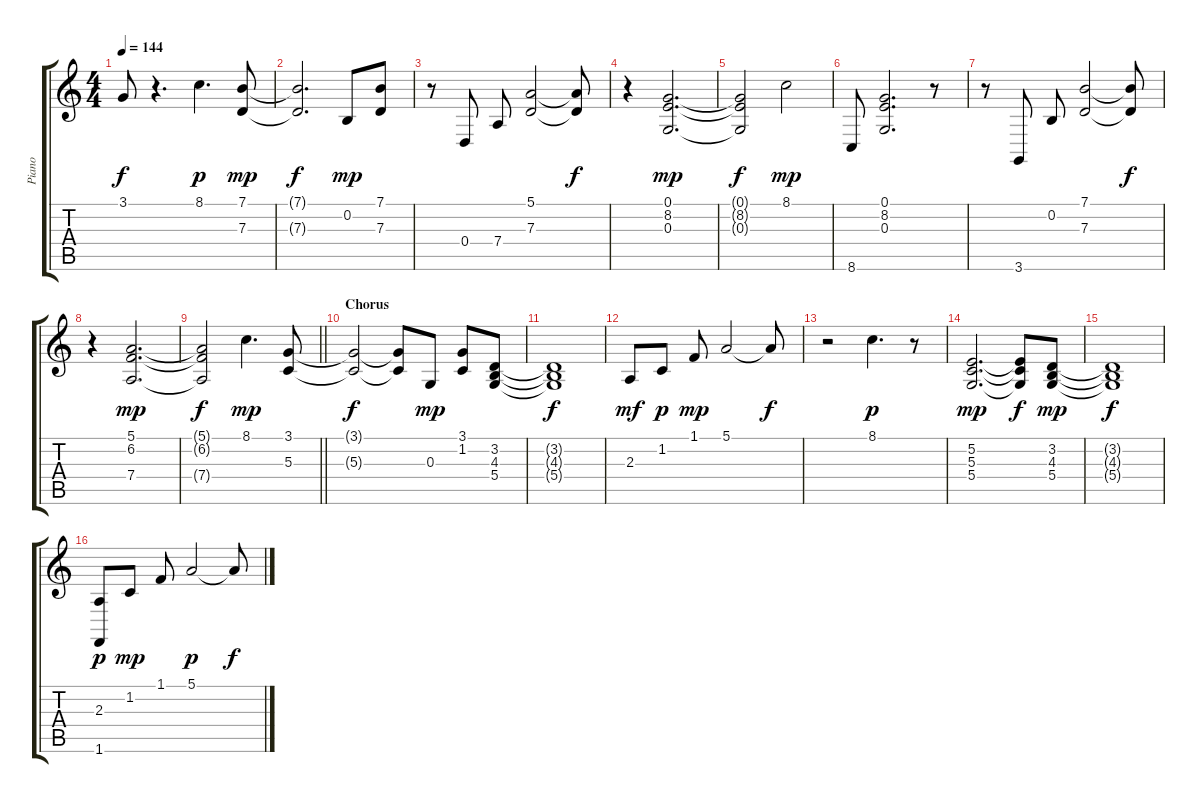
\track ("Piano" "Piano") {instrument acousticgrandpiano}
\staff {score tabs}
\tuning (E4 B3 G3 D3 A2 E2) {hide}
\ts (4 4)
\tempo 144
\clef g2
\ks c
3.1{t}.8{dy f} r.4{d} 8.1.4{d dy p} (7.1 7.3).8{dy mp} |
(7.1{t} 7.3{t}).2{d dy f} 0.2.8{dy mp} (7.1 7.3).8 |
r.8 0.4.8 7.4.8 (5.1 7.3).2 (5.1{t} 7.3{t}).8{dy f} |
r.4 (0.1 8.2 0.3).2{d dy mp} |
(0.1{t} 8.2{t} 0.3{t}).2{dy f} 8.1.2{dy mp} |
8.6.8 (0.1 8.2 0.3).2{d} r.8 |
r.8 3.6.8 0.2.8 (7.1 7.3).2 (7.1{t} 7.3{t}).8{dy f} |
r.4 (5.1 6.2 7.4).2{d dy mp} |
\barLineRight lightlight
(5.1{t} 6.2{t} 7.4{t}).2{dy f} 8.1.4{d dy mp} (3.1 5.3).8 |
\section ("" "Chorus")
(3.1{t} 5.3{t}).2{dy f} (3.1{t} 5.3{t}).8 0.3.8{dy mp} (3.1 1.2).8 (3.2 4.3 5.4).8 |
(3.2{t} 4.3{t} 5.4{t}).1{dy f} |
2.3.8{dy mf} 1.2.8{dy p} 1.1.8{dy mp} 5.1.2 5.1{t}.8{dy f} |
r.2 8.1.4{d dy p} r.8 |
(5.2 5.3 5.4).2{d dy mp} (5.2{t} 5.3{t} 5.4{t}).8{dy f} (3.2 4.3 5.4).8{dy mp} |
(3.2{t} 4.3{t} 5.4{t}).1{dy f} |
(2.3 1.6).8{dy p} 1.2.8{dy mp} 1.1.8 5.1.2{dy p} 5.1{t}.8{dy f}
